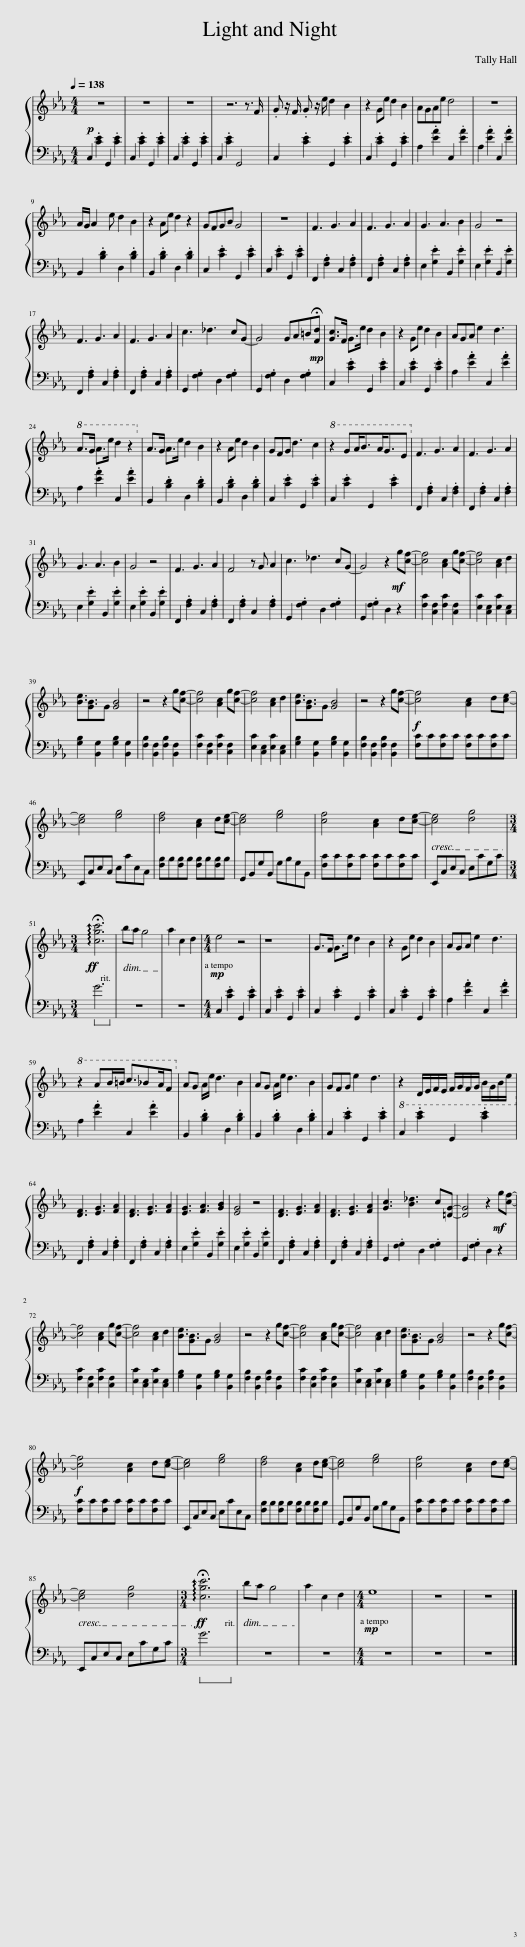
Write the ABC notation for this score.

X:1
%%score { 1 | 2 }
L:1/8
Q:1/4=138
M:4/4
I:linebreak $
K:Eb
V:1 treble
V:2 bass
V:1
!p! z8 | z8 | z8 | z6 z3/2 F/ | .G z/ F/ .G z/ e/ d2 B2 | %5
 z2 Ge d2 B2 | AGAe d4 | z8 |$ A/G/ A2 e d2 B2 | z2 Ae d2 z2 | %10
 GFGB G4 | z8 | F3 G3 A2 | F3 G3 A2 | G3 A3 B2 | %15
 G4 z4 |$ F3 G3 A2 | F3 G3 A2 | c3 _d3 cG- | G4 GA=B!mp!!fermata![Fd] | %20
 [Gc]>F G>e d2 B2 | z2 Ge d2 B2 | AGA e2 d3 |$!8va(! a>g a>e' d'2 z2!8va)! | A>G A>e d2 B2 | %25
 z2 Ae d2 B2 | GFG d3 c2 |!8va(! z2 ga<ba<ge!8va)! | F3 G3 A2 | F3 G3 A2 |$ %30
 G3 A3 B2 | G4 z4 | F3 G3 A2 | F4 z G A2 | c3 _d3 cG- | %35
 G4 z2!mf! g[cf]- | [cf]4 [Ac]2 g[cf]- | [cf]4 [Ac]2 d2 |$ [Be]3/2[GB]3/2G [GB]4 | z4 z2 g[cf]- | %40
 [cf]4 [Ac]2 g[cf]- | [cf]4 [Ac]2 d2 | [Be]3/2[GB]3/2G [GB]4 | z4 z2 g[cf]- |!f! [cf]4 [Ac]2 d[ce]- |$ %45
 [ce]4 [eg]4 | [df]4 [Ac]2 d[ce]- | [ce]4 [eg]4 | [cf]4 [Ac]2 d[ce]- | [ce]4 [dg]4 |$ %50
[M:3/4]!ff! !arpeggio!!fermata![cgc']6 |[Q:1/4=118] ba g4 |[Q:1/4=102] a2 c2 d2 |[M:4/4][Q:1/4=138]!mp! e4 z4 | z8 | %55
 G>F G>e d2 B2 | z2 Ge d2 B2 | AGA e2 d3 |$!8va(! z2 ab/=b/ c'3/2_ba/f!8va)! | AG A/e/ d3 B2 | %60
 AG A/e/ d3 B2 | GFG e2 d3 |!8vb(! z2 D,/E,/F,/E,/ F,/G,/F,/G,/ B,/G,/B,/E/!8vb)! |$ [DF]3 [EG]3 [FA]2 | [DF]3 [EG]3 [FA]2 | %65
 [EG]3 [FA]3 [GB]2 | [EG]4 z4 | [DF]3 [EG]3 [FA]2 | [DF]3 [EG]3 [FA]2 | [Gc]3 [B_d]3 c[=DG]- | %70
 [DG]4 z2!mf! g[cf]- |$ [cf]4 [Ac]2 g[cf]- | [cf]4 [Ac]2 d2 | [Be]3/2[GB]3/2G [GB]4 | z4 z2 g[cf]- | %75
 [cf]4 [Ac]2 g[cf]- | [cf]4 [Ac]2 d2 | [Be]3/2[GB]3/2G [GB]4 | z4 z2 g[cf]- |$!f! [cf]4 [Ac]2 d[ce]- | %80
 [ce]4 [eg]4 | [df]4 [Ac]2 d[ce]- | [ce]4 [eg]4 | [cf]4 [Ac]2 d[ce]- |$ [ce]4 [dg]4 | %85
[M:3/4]!ff! !arpeggio!!fermata![cgc']6 |[Q:1/4=118] ba g4 |[Q:1/4=102] a2 c2 d2 |[M:4/4]!mp![Q:1/4=138] e8 | z8 | %90
 z8 |] %91
V:2
 C,2 .[CE]2 G,,2 .[CE]2 | C,2 .[CE]2 G,,2 .[CE]2 | C,2 .[CE]2 G,,2 .[CE]2 | C,2 .[CE]2 G,,4 | C,2 .[CE]2 G,,2 .[CE]2 | %5
 C,2 .[CE]2 G,,2 .[CE]2 | A,2 .[EA]2 C,2 .[EA]2 | A,2 .[EA]2 C,2 .[EA]2 |$ B,,2 .[B,D]2 D,2 .[B,D]2 | B,,2 .[B,D]2 D,2 .[B,D]2 | %10
 C,2 .[CE]2 G,,2 .[CE]2 | C,2 .[CE]2 G,,2 .[CE]2 | F,,2 .[F,A,]2 C,2 .[F,A,]2 | F,,2 .[F,A,]2 C,2 .[F,A,]2 | E,2 .[G,E]2 B,,2 .[G,E]2 | %15
 E,2 .[G,E]2 B,,2 .[G,E]2 |$ F,,2 .[F,A,]2 C,2 .[F,A,]2 | F,,2 .[F,A,]2 C,2 .[F,A,]2 | G,,2 .[F,G,]2 D,2 .[F,G,]2 | G,,2 .[F,G,]2 D,2 .[F,G,]2 | %20
 C,2 .[CE]2 G,,2 .[CE]2 | C,2 .[CE]2 G,,2 .[CE]2 | A,2 .[EA]2 C,2 .[EA]2 |$ A,2 .[EA]2 C,2 .[EA]2 | B,,2 .[B,D]2 D,2 .[B,D]2 | %25
 B,,2 .[B,D]2 D,2 .[B,D]2 | C,2 .[CE]2 G,,2 .[CE]2 | C,2 .[CE]2 G,,2 .[CE]2 | F,,2 .[F,A,]2 C,2 .[F,A,]2 | F,,2 .[F,A,]2 C,2 .[F,A,]2 |$ %30
 E,2 .[G,E]2 B,,2 .[G,E]2 | E,2 .[G,E]2 B,,2 .[G,E]2 | F,,2 .[F,A,]2 C,2 .[F,A,]2 | F,,2 .[F,A,]2 C,2 .[F,A,]2 | G,,2 .[F,G,]2 D,2 .[F,G,]2 | %35
 G,,2 .[F,G,]2 D,2 z2 | [F,C]2 [C,F,]2 [F,C]2 [C,F,]2 | [E,C]2 [C,E,]2 [E,C]2 [C,E,]2 |$ [G,B,]2 [B,,G,]2 [G,B,]2 [B,,G,]2 | [F,B,]2 [B,,F,]2 [F,B,]2 [B,,F,]2 | %40
 [F,C]2 [C,F,]2 [F,C]2 [C,F,]2 | [E,C]2 [C,E,]2 [E,C]2 [C,E,]2 | [G,B,]2 [B,,G,]2 [G,B,]2 [B,,G,]2 | [F,B,]2 [B,,F,]2 [F,B,]2 [B,,F,]2 | [F,C]C[F,C]C [F,C]C[F,C]C |$ %45
 E,,C,E,C, E,CE,C, | [F,B,]B,[F,B,]B, [F,B,]B,[F,B,]B, | G,,B,,G,B,, G,B,G,B,, | [F,C]C[F,C]C [F,C]C[F,C]C | E,,C,E,C, E,CG,C |$ %50
[M:3/4]!ped! G6!ped-up! | z6 | z6 |[M:4/4] C,2 .[CE]2 G,,2 .[CE]2 | C,2 .[CE]2 G,,2 .[CE]2 | %55
 C,2 .[CE]2 G,,2 .[CE]2 | C,2 .[CE]2 G,,2 .[CE]2 | A,2 .[EA]2 C,2 .[EA]2 |$ A,2 .[EA]2 C,2 .[EA]2 | B,,2 .[B,D]2 D,2 .[B,D]2 | %60
 B,,2 .[B,D]2 D,2 .[B,D]2 | C,2 .[CE]2 G,,2 .[CE]2 | C,2 .[CE]2 G,,2 .[CE]2 |$ F,,2 .[F,A,]2 C,2 .[F,A,]2 | F,,2 .[F,A,]2 C,2 .[F,A,]2 | %65
 E,2 .[G,E]2 B,,2 .[G,E]2 | E,2 .[G,E]2 B,,2 .[G,E]2 | F,,2 .[F,A,]2 C,2 .[F,A,]2 | F,,2 .[F,A,]2 C,2 .[F,A,]2 | G,,2 .[F,G,]2 D,2 .[F,G,]2 | %70
 G,,2 .[F,G,]2 D,2 z2 |$ [F,C]2 [C,F,]2 [F,C]2 [C,F,]2 | [E,C]2 [C,E,]2 [E,C]2 [C,E,]2 | [G,B,]2 [B,,G,]2 [G,B,]2 [B,,G,]2 | [F,B,]2 [B,,F,]2 [F,B,]2 [B,,F,]2 | %75
 [F,C]2 [C,F,]2 [F,C]2 [C,F,]2 | [E,C]2 [C,E,]2 [E,C]2 [C,E,]2 | [G,B,]2 [B,,G,]2 [G,B,]2 [B,,G,]2 | [F,B,]2 [B,,F,]2 [F,B,]2 [B,,F,]2 |$ [F,C]C[F,C]C [F,C]C[F,C]C | %80
 E,,C,E,C, E,CE,C, | [F,B,]B,[F,B,]B, [F,B,]B,[F,B,]B, | G,,B,,G,B,, G,B,G,B,, | [F,C]C[F,C]C [F,C]C[F,C]C |$ E,,C,E,C, E,CG,C | %85
[M:3/4]!ped! G6!ped-up! | z6 | z6 |[M:4/4] z8 | z8 | %90
 z8 |] %91
